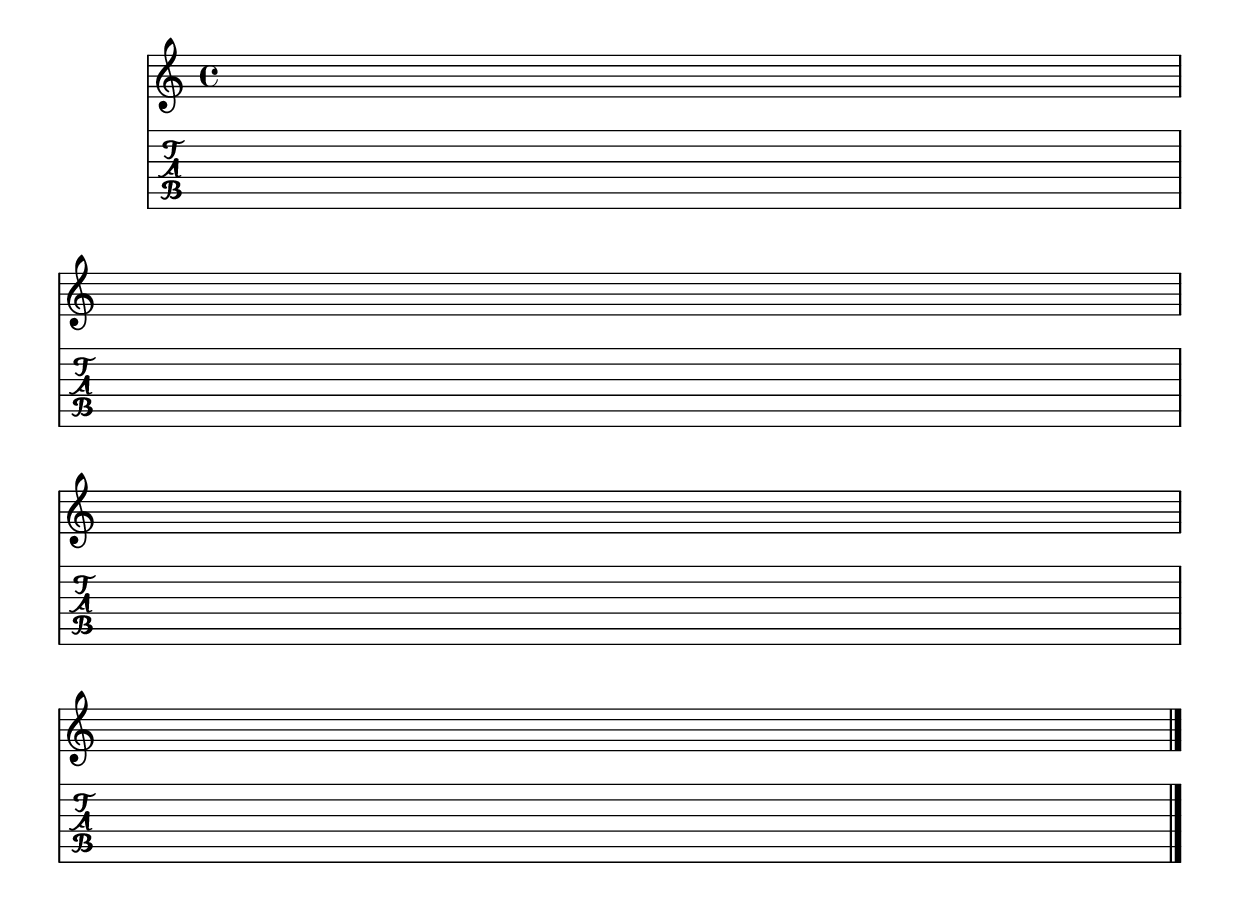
\version "2.3.4"
\header {
    
texidoc = "@cindex Blank Paper Tab
A blank music paper can be produced by using spacer rests, and removing
@code{Bar_number_engraver}. Here is an empty staff with a tablature staff. 
" }

emptymusic =  { \repeat unfold 4  { s1\break }  \bar "|." }

\score  {
  <<
	\context Staff \emptymusic
	\context TabStaff \emptymusic
	>>


  \paper {
    \context {
      \Score
      \remove Bar_number_engraver
    }
  }
}

